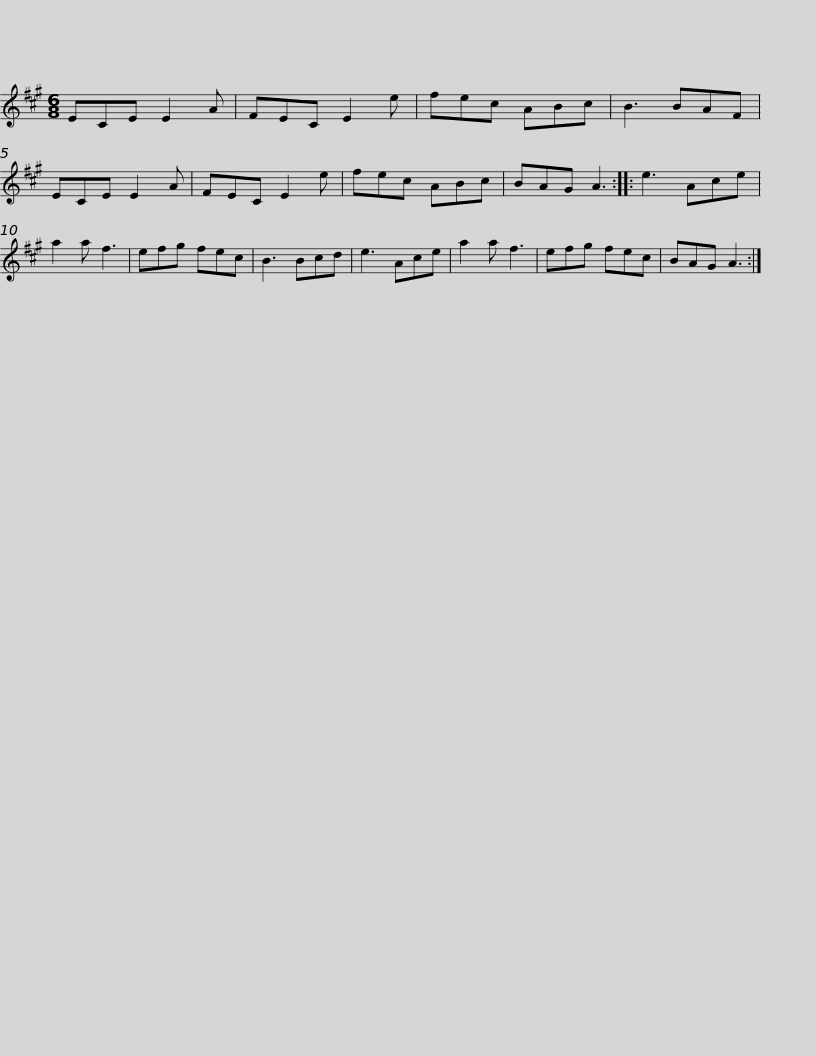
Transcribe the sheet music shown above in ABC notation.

X:1
L:1/8
M:6/8
I:linebreak $
K:A
V:1 treble
V:1
 ECE E2 A | FEC E2 e | fec ABc | B3 BAF | ECE E2 A | %5
 FEC E2 e | fec ABc | BAG A3 ::$ e3 Ace | a2 a f3 | %10
 efg fec | B3 Bcd | e3 Ace | a2 a f3 | efg fec | %15
 BAG A3 :| %16
